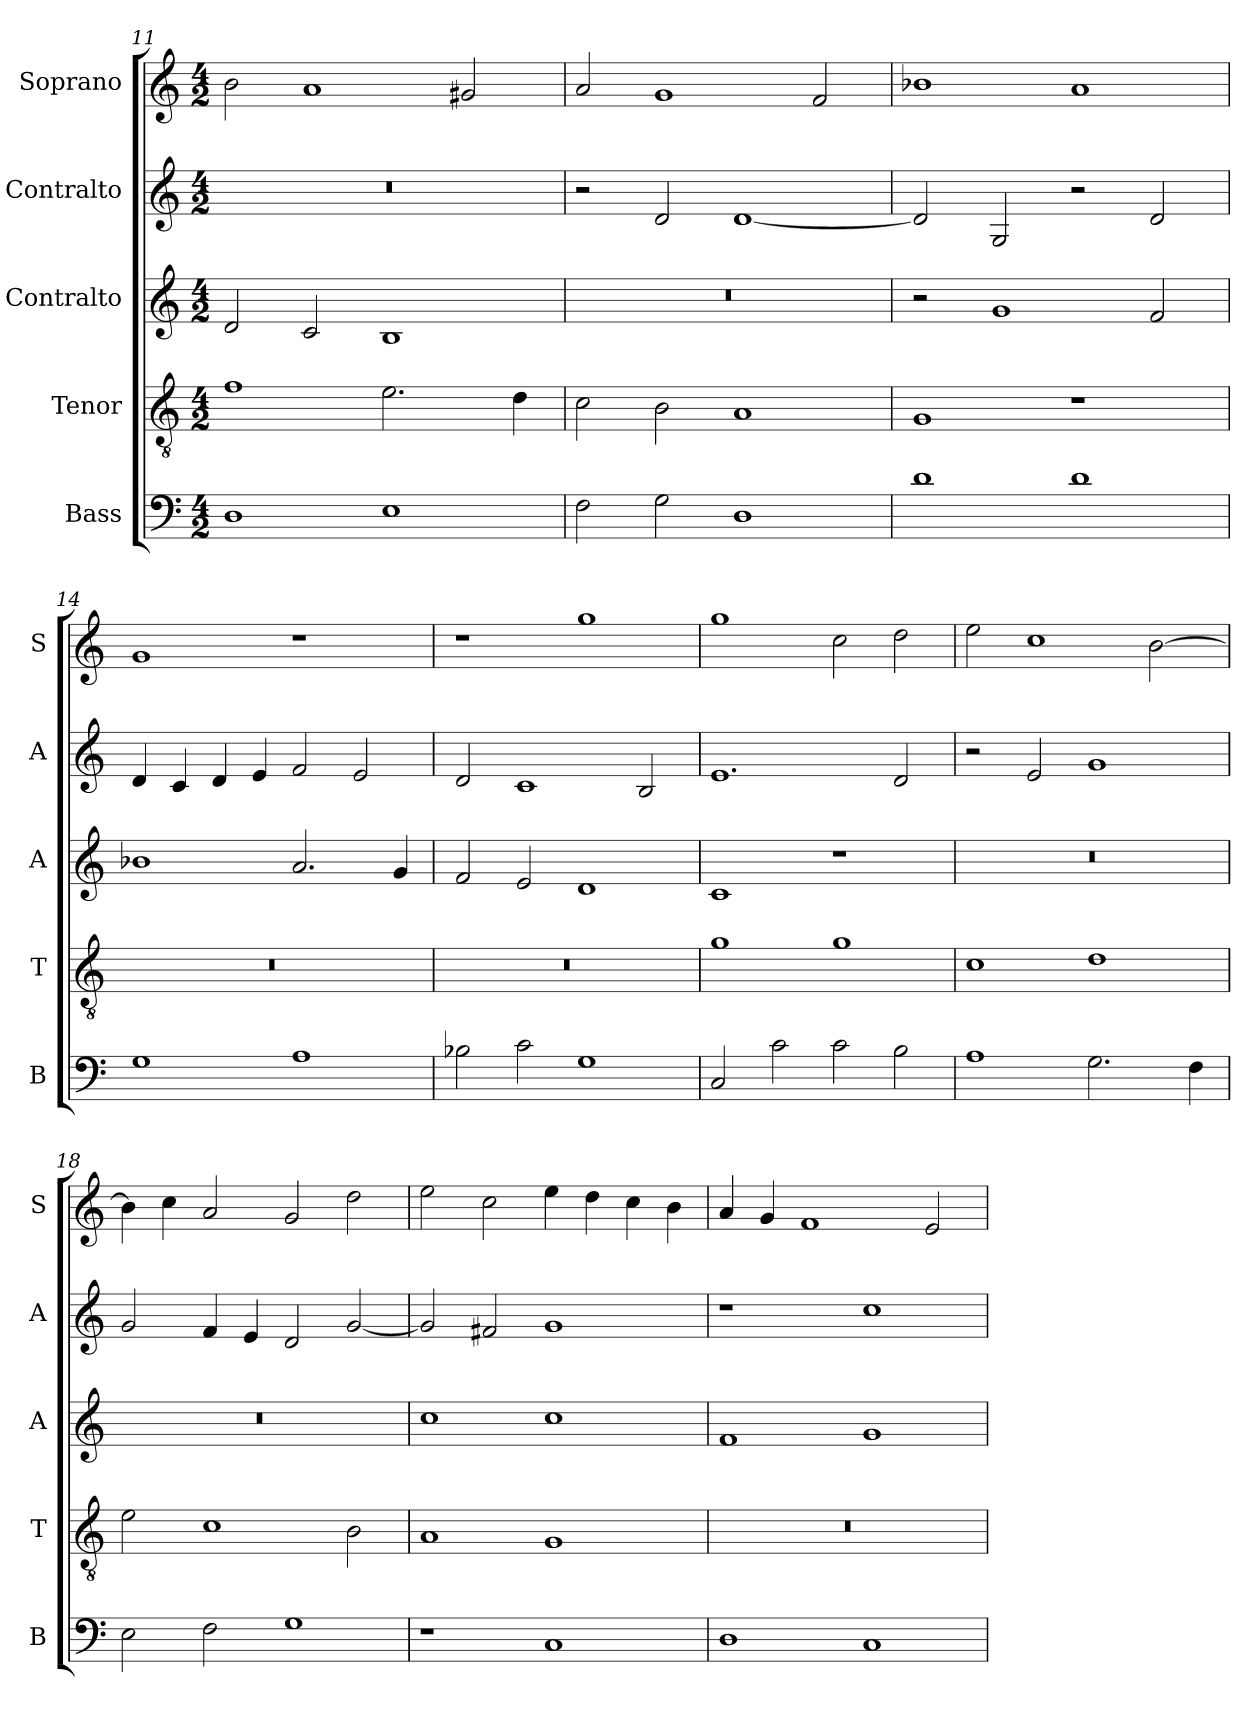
**kern	**kern	**kern	**kern	**kern
*part5	*part4	*part3	*part2	*part1
*staff5	*staff4	*staff3	*staff2	*staff1
*I"Bass	*I"Tenor	*I"Contralto	*I"Contralto	*I"Soprano
*I'B	*I'T	*I'A	*I'A	*I'S
*clefF4	*clefGv2	*clefG2	*clefG2	*clefG2
*k[]	*k[]	*k[]	*k[]	*k[]
*G:mix	*G:mix	*G:mix	*G:mix	*G:mix
*M4/2	*M4/2	*M4/2	*M4/2	*M4/2
=11	=11	=11	=11	=11
1D	1f	2d	0r	2b
.	.	2c	.	1a
1E	2.e	1B	.	.
.	.	.	.	2g#X
.	4d	.	.	.
=12	=12	=12	=12	=12
2F	2c	0r	2r	2a
2G	2B	.	2d	1g
1D	1A	.	[1d	.
.	.	.	.	2f
=13	=13	=13	=13	=13
1d	1G	2r	2d]	1b-X
.	.	1g	2G	.
1d	1r	.	2r	1a
.	.	2f	2d	.
=14	=14	=14	=14	=14
1G	0r	1b-X	4d	1g
.	.	.	4c	.
.	.	.	4d	.
.	.	.	4e	.
1A	.	2.a	2f	1r
.	.	.	2e	.
.	.	4g	.	.
=15	=15	=15	=15	=15
2B-X	0r	2f	2d	1r
2c	.	2e	1c	.
1G	.	1d	.	1gg
.	.	.	2B	.
=16	=16	=16	=16	=16
2C	1g	1c	1.e	1gg
2c	.	.	.	.
2c	1g	1r	.	2cc
2B	.	.	2d	2dd
=17	=17	=17	=17	=17
1A	1c	0r	2r	2ee
.	.	.	2e	1cc
2.G	1d	.	1g	.
.	.	.	.	[2b
4F	.	.	.	.
=18	=18	=18	=18	=18
2E	2e	0r	2g	4b]
.	.	.	.	4cc
2F	1c	.	4f	2a
.	.	.	4e	.
1G	.	.	2d	2g
.	2B	.	[2g	2dd
=19	=19	=19	=19	=19
1r	1A	1cc	2g]	2ee
.	.	.	2f#X	2cc
1C	1G	1cc	1g	4ee
.	.	.	.	4dd
.	.	.	.	4cc
.	.	.	.	4b
=20	=20	=20	=20	=20
1D	0r	1f	1r	4a
.	.	.	.	4g
.	.	.	.	1f
1C	.	1g	1cc	.
.	.	.	.	2e
=	=	=	=	=
*-	*-	*-	*-	*-
